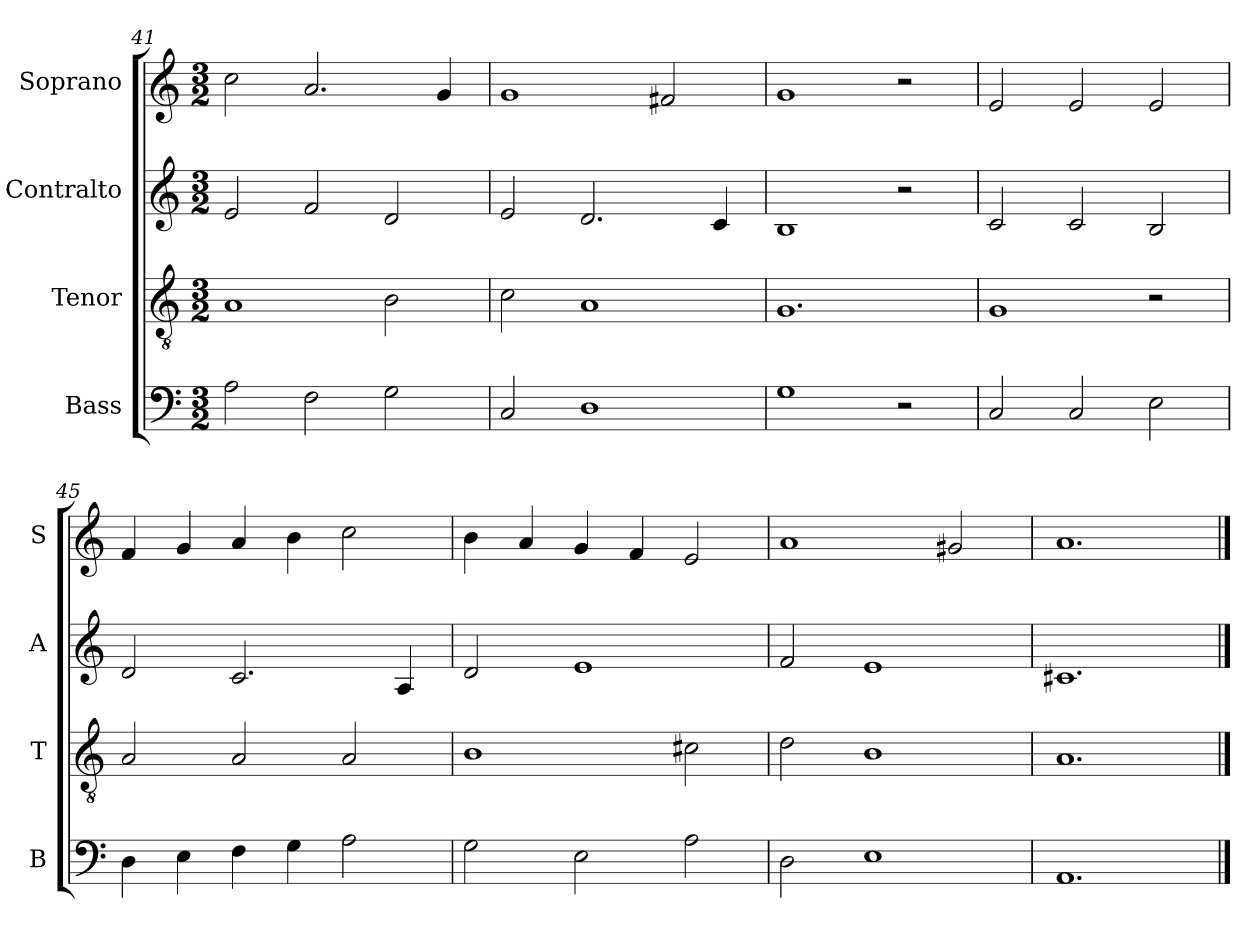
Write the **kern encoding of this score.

**kern	**kern	**kern	**kern
*part4	*part3	*part2	*part1
*staff4	*staff3	*staff2	*staff1
*I"Bass	*I"Tenor	*I"Contralto	*I"Soprano
*I'B	*I'T	*I'A	*I'S
*clefF4	*clefGv2	*clefG2	*clefG2
*k[]	*k[]	*k[]	*k[]
*A:aeo	*A:aeo	*A:aeo	*A:aeo
*M3/2	*M3/2	*M3/2	*M3/2
=41	=41	=41	=41
2A	1A	2e	2cc
2F	.	2f	2.a
2G	2B	2d	.
.	.	.	4g
=42	=42	=42	=42
2C	2c	2e	1g
1D	1A	2.d	.
.	.	.	2f#X
.	.	4c	.
=43	=43	=43	=43
1G	1.G	1B	1g
2r	.	2r	2r
=44	=44	=44	=44
2C	1G	2c	2e
2C	.	2c	2e
2E	2r	2B	2e
=45	=45	=45	=45
4D	2A	2d	4f
4E	.	.	4g
4F	2A	2.c	4a
4G	.	.	4b
2A	2A	.	2cc
.	.	4A	.
=46	=46	=46	=46
2G	1B	2d	4b
.	.	.	4a
2E	.	1e	4g
.	.	.	4f
2A	2c#X	.	2e
=47	=47	=47	=47
2D	2d	2f	1a
1E	1B	1e	.
.	.	.	2g#X
=48	=48	=48	=48
1.AA	1.A	1.c#X	1.a
==	==	==	==
*-	*-	*-	*-
